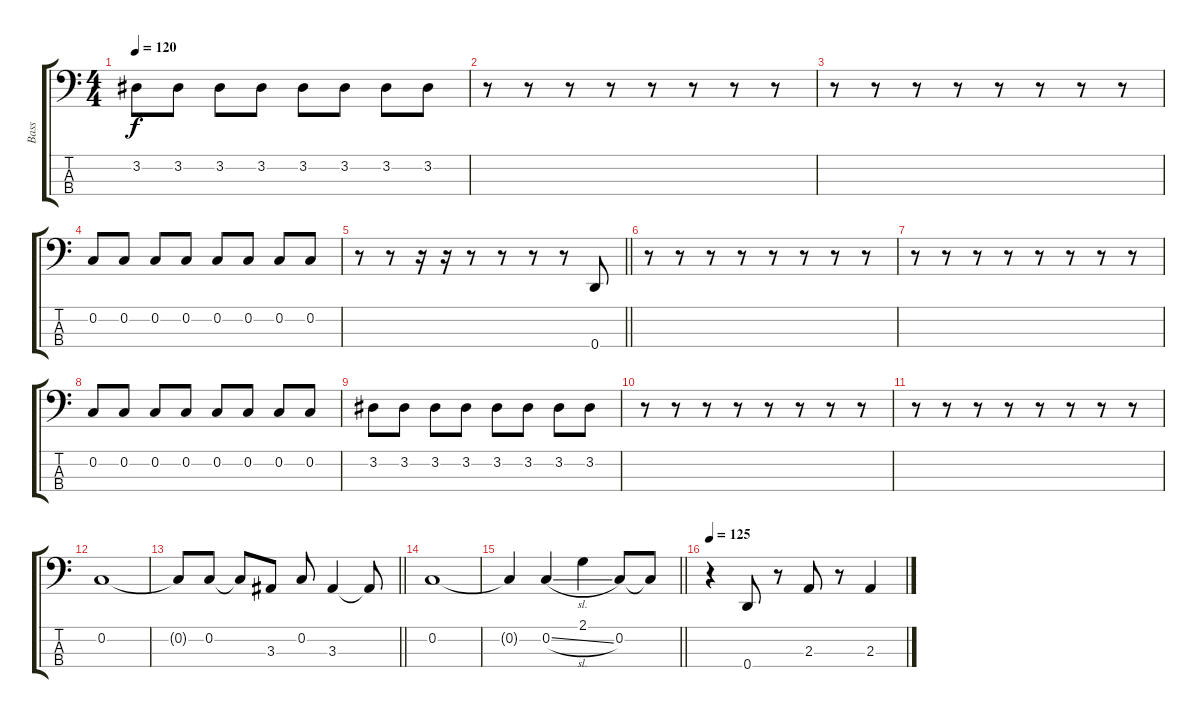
\track ("Bass" "Bass") {instrument electricbassfinger}
\staff {score tabs}
\tuning (F2 C2 G1 D1) {hide}
\ts (4 4)
\tempo 120
\clef f4
\ks c
3.2.8{dy f} 3.2.8 3.2.8 3.2.8 3.2.8 3.2.8 3.2.8 3.2.8 |
r.8 r.8 r.8 r.8 r.8 r.8 r.8 r.8 |
r.8 r.8 r.8 r.8 r.8 r.8 r.8 r.8 |
0.2.8 0.2.8 0.2.8 0.2.8 0.2.8 0.2.8 0.2.8 0.2.8 |
\barLineRight lightlight
r.8 r.8 r.16 r.16 r.8 r.8 r.8 r.8 0.4.8 |
r.8 r.8 r.8 r.8 r.8 r.8 r.8 r.8 |
r.8 r.8 r.8 r.8 r.8 r.8 r.8 r.8 |
0.2.8 0.2.8 0.2.8 0.2.8 0.2.8 0.2.8 0.2.8 0.2.8 |
3.2.8 3.2.8 3.2.8 3.2.8 3.2.8 3.2.8 3.2.8 3.2.8 |
r.8 r.8 r.8 r.8 r.8 r.8 r.8 r.8 |
r.8 r.8 r.8 r.8 r.8 r.8 r.8 r.8 |
0.2.1 |
\barLineRight lightlight
0.2{t}.8 0.2.8 0.2{t}.8 3.3.8 0.2.8 3.3.4 3.3{t}.8 |
0.2.1 |
\barLineRight lightlight
0.2{t}.4 0.2{sl}.4 2.1.4 0.2.8 0.2{t}.8 |
\tempo 125
r.4 0.4.8 r.8 2.3.8 r.8 2.3.4
